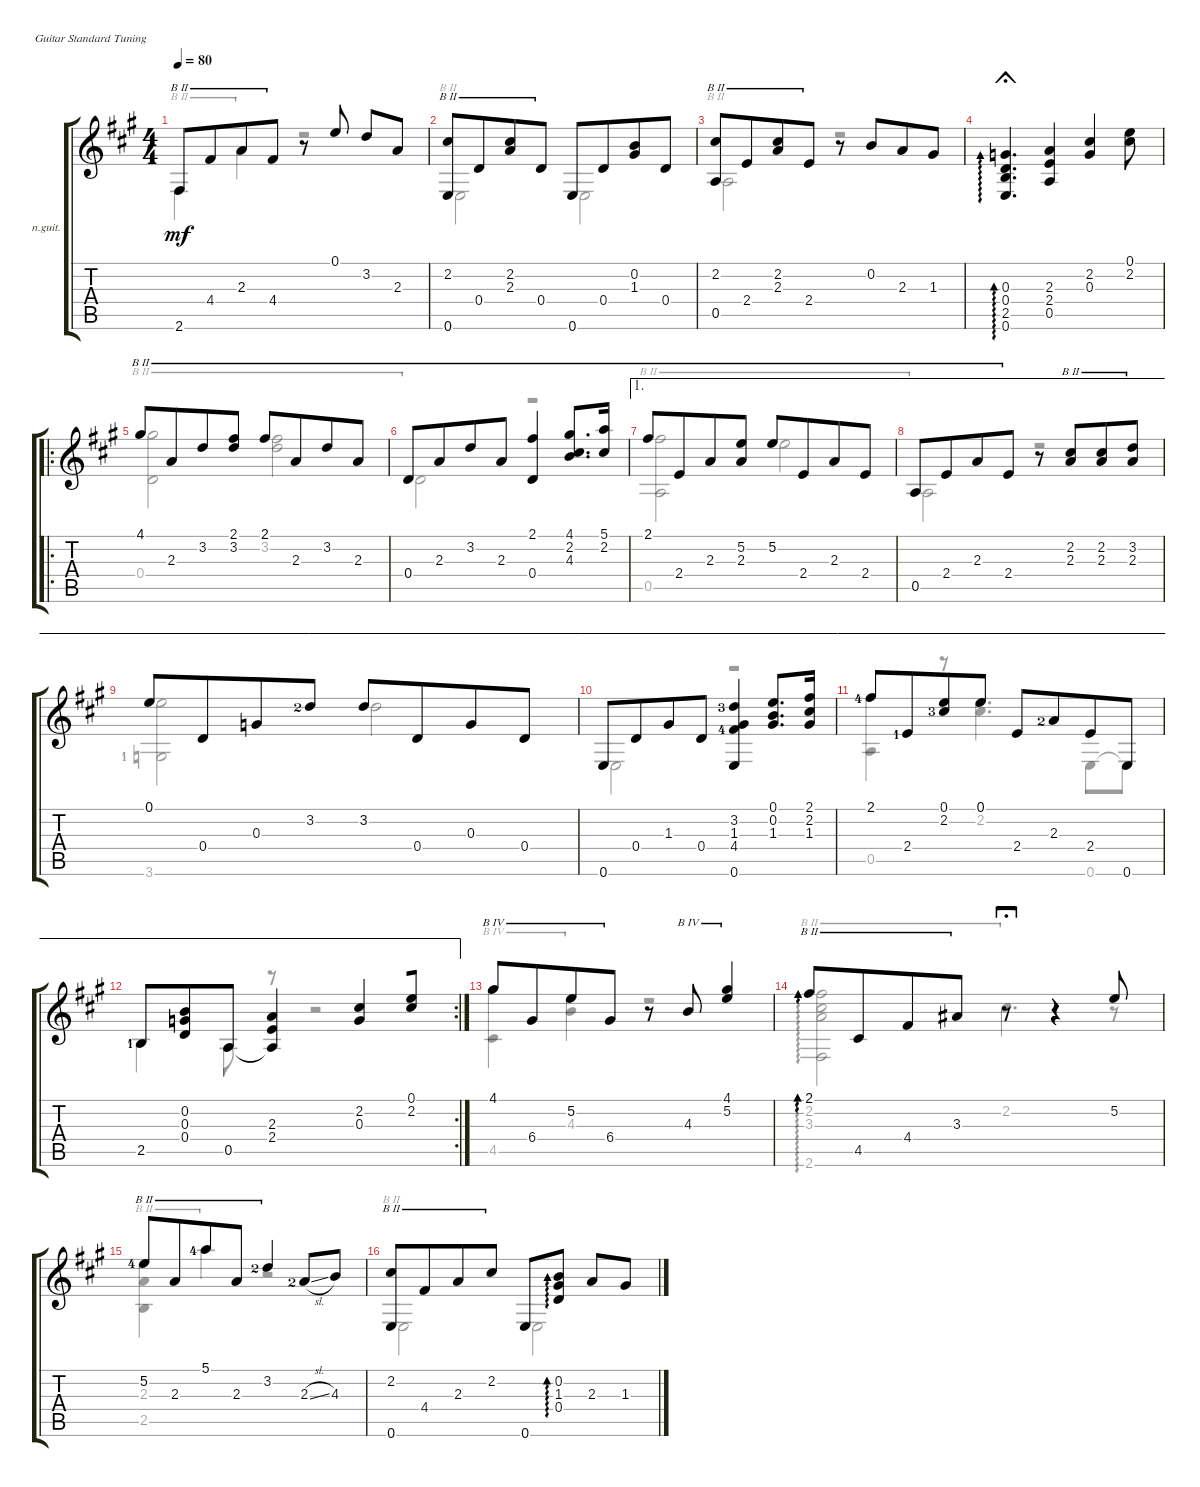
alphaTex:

\defaultSystemsLayout 4
\bracketExtendMode groupsimilarinstruments
\useSystemSignSeparator
\firstSystemTrackNameOrientation horizontal
\otherSystemsTrackNameOrientation horizontal
\chordDiagramsInScore
\track ("Nylon Guitar" "n.guit.") {instrument acousticguitarnylon}
\staff {score tabs}
\tuning (E4 B3 G3 D3 A2 E2)
\voice
\ts (4 4)
\tempo 80
\clef g2
\ks a
2.6{acc #}.8{dy mf barre (2 full) beam Up beam merge} 4.4{acc #}.8{barre (2 full) beam Up beam merge} 2.3{acc forcenatural}.8{barre (2 full) beam Up beam merge} 4.4{acc #}.8{barre (2 full) beam Up} r.8{beam Up} 0.1{acc forcenatural}.8{beam Up} 3.2{acc forcenatural}.8{beam Up} 2.3{acc forcenatural}.8{beam Up} |
(2.2{acc #} 0.6{acc forcenatural}).8{barre (2 full) beam Up beam merge} 0.4{acc forcenatural}.8{barre (2 full) beam Up beam merge} (2.2{acc #} 2.3{acc forcenatural}).8{barre (2 full) beam Up beam merge} 0.4{acc forcenatural}.8{barre (2 full) beam Up} 0.6{acc forcenatural}.8{beam Up beam merge} 0.4{acc forcenatural}.8{beam Up beam merge} (0.2{acc forcenatural} 1.3{acc #}).8{beam Up beam merge} 0.4{acc forcenatural}.8{beam Up} |
(0.5{acc forcenatural} 2.2{acc #}).8{barre (2 full) beam Up beam merge} 2.4{acc forcenatural}.8{barre (2 full) beam Up beam merge} (2.3{acc forcenatural} 2.2{acc #}).8{barre (2 full) beam Up beam merge} 2.4{acc forcenatural}.8{barre (2 full) beam Up} r.8{beam Up} 0.2{acc forcenatural}.8{beam Up beam merge} 2.3{acc forcenatural}.8{beam Up beam merge} 1.3{acc #}.8{beam Up} |
(0.6{acc forcenatural} 2.5{acc forcenatural} 0.4{acc forcenatural} 0.3{acc forcenatural}).4{d ad 0 fermata (short 0) beam Up} (0.5{acc forcenatural} 2.4{acc forcenatural} 2.3{acc forcenatural}).4{beam Up} (0.3{acc forcenatural} 2.2{acc #}).4{beam Up} (2.2{acc #} 0.1{acc forcenatural}).8{beam Down} |
\ro
4.1{acc #}.8{barre (2 full) beam Up beam merge} 2.3{acc forcenatural}.8{barre (2 full) beam Up beam merge} 3.2{acc forcenatural}.8{barre (2 full) beam Up beam merge} (3.2{acc forcenatural} 2.1{acc #}).8{barre (2 full) beam Up} 2.1{acc #}.8{barre (2 full) beam Up beam merge} 2.3{acc forcenatural}.8{barre (2 full) beam Up beam merge} 3.2{acc forcenatural}.8{barre (2 full) beam Up beam merge} 2.3{acc forcenatural}.8{barre (2 full) beam Up} |
0.4{acc forcenatural}.8{barre (2 full) beam Up beam merge} 2.3{acc forcenatural}.8{barre (2 full) beam Up beam merge} 3.2{acc forcenatural}.8{barre (2 full) beam Up beam merge} 2.3{acc forcenatural}.8{barre (2 full) beam Up} (0.4{acc forcenatural} 2.1{acc #}).4{barre (2 full) beam Up} (4.1{acc #} 2.2{acc #} 4.3{acc forcenatural}).8{d barre (2 full) beam Up} (2.2{acc #} 5.1{acc forcenatural}).16{barre (2 full) beam Up} |
\ae 1
2.1{acc #}.8{barre (2 full) beam Up beam merge} 2.4{acc forcenatural}.8{barre (2 full) beam Up beam merge} 2.3{acc forcenatural}.8{barre (2 full) beam Up beam merge} (2.3{acc forcenatural} 5.2{acc forcenatural}).8{barre (2 full) beam Up} 5.2{acc forcenatural}.8{barre (2 full) beam Up beam merge} 2.4{acc forcenatural}.8{barre (2 full) beam Up beam merge} 2.3{acc forcenatural}.8{barre (2 full) beam Up beam merge} 2.4{acc forcenatural}.8{barre (2 full) beam Up} |
\ae 1
0.5{acc forcenatural}.8{barre (2 full) beam Up beam merge} 2.4{acc forcenatural}.8{barre (2 full) beam Up beam merge} 2.3{acc forcenatural}.8{barre (2 full) beam Up beam merge} 2.4{acc forcenatural}.8{barre (2 full) beam Up} r.8{beam Up} (2.3{acc forcenatural} 2.2{acc #}).8{barre (2 full) beam Up beam merge} (2.2{acc #} 2.3{acc forcenatural}).8{barre (2 full) beam Up beam merge} (2.3{acc forcenatural} 3.2{acc forcenatural}).8{barre (2 full) beam Up} |
\ae 1
0.1{acc forcenatural}.8{beam Up beam merge} 0.4{acc forcenatural}.8{beam Up beam merge} 0.3{acc forcenatural}.8{beam Up beam merge} 3.2{lf 3 acc forcenatural}.8{beam Up} 3.2{acc forcenatural}.8{beam Up beam merge} 0.4{acc forcenatural}.8{beam Up beam merge} 0.3{acc forcenatural}.8{beam Up beam merge} 0.4{acc forcenatural}.8{beam Up} |
\ae 1
0.6{acc forcenatural}.8{beam Up beam merge} 0.4{acc forcenatural}.8{beam Up beam merge} 1.3{acc #}.8{beam Up beam merge} 0.4{acc forcenatural}.8{beam Up} (0.6{acc forcenatural} 4.4{lf 5 acc #} 1.3{acc #} 3.2{lf 4 acc forcenatural}).4{beam Up} (1.3{acc #} 0.2{acc forcenatural} 0.1{acc forcenatural}).8{d beam Up} (2.2{acc #} 2.1{acc #} 1.3{acc #}).16{beam Up} |
\ae 1
2.1{lf 5 acc #}.8{beam Up beam merge} 2.4{lf 2 acc forcenatural}.8{beam Up beam merge} (2.2{lf 4 acc #} 0.1{acc forcenatural}).8{beam Up beam merge} 0.1{acc forcenatural}.8{beam Up} 2.4{acc forcenatural}.8{beam Up beam merge} 2.3{lf 3 acc forcenatural}.8{beam Up beam merge} 2.4{acc forcenatural}.8{beam Up beam merge} 0.6{acc forcenatural}.8{beam Up} |
\ae 1
\rc 2
2.5{lf 2 acc forcenatural}.8{beam Up beam merge} (0.4{acc forcenatural} 0.3{acc forcenatural} 0.2{acc forcenatural}).8{beam Up beam merge} 0.5{acc forcenatural}.8{beam Up} (0.5{t acc forcenatural} 2.4{acc forcenatural} 2.3{acc forcenatural}).4{beam Up} (0.3{acc forcenatural} 2.2{acc #}).4{beam Up beam merge} (2.2{acc #} 0.1{acc forcenatural}).8{beam Up} |
4.1{acc #}.8{barre (4 full) beam Up beam merge} 6.4{acc #}.8{barre (4 full) beam Up beam merge} 5.2{acc forcenatural}.8{barre (4 full) beam Up beam merge} 6.4{acc #}.8{barre (4 full) beam Up} r.8{beam Up} 4.3{acc forcenatural}.8{barre (4 full) beam Up} (5.2{acc forcenatural} 4.1{acc #}).4{barre (4 full) beam Up} |
2.1{acc #}.8{ad 0 barre (2 full) beam Up beam merge} 4.5{acc #}.8{barre (2 full) beam Up beam merge} 4.4{acc #}.8{barre (2 full) beam Up beam merge} 3.3{acc #}.8{barre (2 full) beam Up beam split} r.8{fermata (long 1) beam Up} r.4{beam Up} 5.2{acc forcenatural}.8{beam Up} |
5.2{lf 5 acc forcenatural}.8{barre (2 full) beam Up beam merge} 2.3{acc forcenatural}.8{barre (2 full) beam Up beam merge} 5.1{lf 5 acc forcenatural}.8{barre (2 full) beam Up beam merge} 2.3{acc forcenatural}.8{barre (2 full) beam Up} 3.2{lf 3 acc forcenatural}.4{barre (2 full) beam Up} 2.3{sl lf 3 acc forcenatural}.8{beam Up} 4.3{acc forcenatural}.8{beam Up} |
(2.2{acc #} 0.6{acc forcenatural}).8{barre (2 full) beam Up beam merge} 4.4{acc #}.8{barre (2 full) beam Up beam merge} 2.3{acc forcenatural}.8{barre (2 full) beam Up beam merge} 2.2{acc #}.8{barre (2 full) beam Up} 0.6{acc forcenatural}.8{beam Up} (0.4{acc forcenatural} 1.3{acc #} 0.2{acc forcenatural}).8{ad 0 beam Up} 2.3{acc forcenatural}.8{beam Up} 1.3{acc #}.8{beam Up}
\voice
\clef g2
\ottava regular
\simile none
\ks a
2.6{acc #}.4{dy mf barre (2 full) beam Down} 2.3{acc forcenatural}.4{barre (2 full) beam Down} r.2{beam Down} |
0.6{acc forcenatural}.2{barre (2 full) beam Down} 0.6{acc forcenatural}.2{beam Down} |
0.5{acc forcenatural}.2{barre (2 full) beam Down} r.2{beam Down} |
|
(0.4{acc forcenatural} 4.1{acc #}).2{barre (2 full) beam Down} (2.1{acc #} 3.2{acc forcenatural}).2{barre (2 full) beam Down} |
0.4{acc forcenatural}.2{barre (2 full) beam Down} r.2{beam Down} |
(0.5{acc forcenatural} 2.1{acc #}).2{barre (2 full) beam Down} 5.2{acc forcenatural}.2{barre (2 full) beam Down} |
0.5{acc forcenatural}.2{barre (2 full) beam Down} r.2{beam Down} |
(3.6{lf 2 acc forcenatural} 0.1{acc forcenatural}).2{beam Down} 3.2{acc forcenatural}.2{beam Down} |
0.6{acc forcenatural}.2{beam Down} r.2{beam Down} |
(0.5{acc forcenatural} 2.1{acc #}).4{beam Down} r.8{beam Down} (2.2{acc #} 0.1{acc forcenatural}).4{d beam Down} 0.6{acc forcenatural}.8{beam Down} 0.6{t acc forcenatural}.8{beam Down} |
2.5{acc forcenatural}.4{beam Down} 0.5{acc forcenatural}.8{beam Down} r.8{beam Down} r.2{beam Down} |
(4.1{acc #} 4.5{acc #}).4{barre (4 full) beam Down} (5.2{acc forcenatural} 4.3{acc forcenatural}).4{barre (4 full) beam Down} r.2{beam Down} |
(2.6{acc #} 3.3{acc #} 2.2{acc #} 2.1{acc #}).2{ad 0 barre (2 full) beam Down} 2.2{acc #}.4{d fermata (long 1) barre (2 full) beam Down} r.8{beam Down} |
(2.5{acc forcenatural} 2.3{acc forcenatural} 5.2{acc forcenatural}).4{barre (2 full) beam Down} 5.1{acc forcenatural}.4{barre (2 full) beam Down} r.2{beam Down} |
0.6{acc forcenatural}.2{barre (2 full) beam Down} 0.6{acc forcenatural}.2{beam Down}
